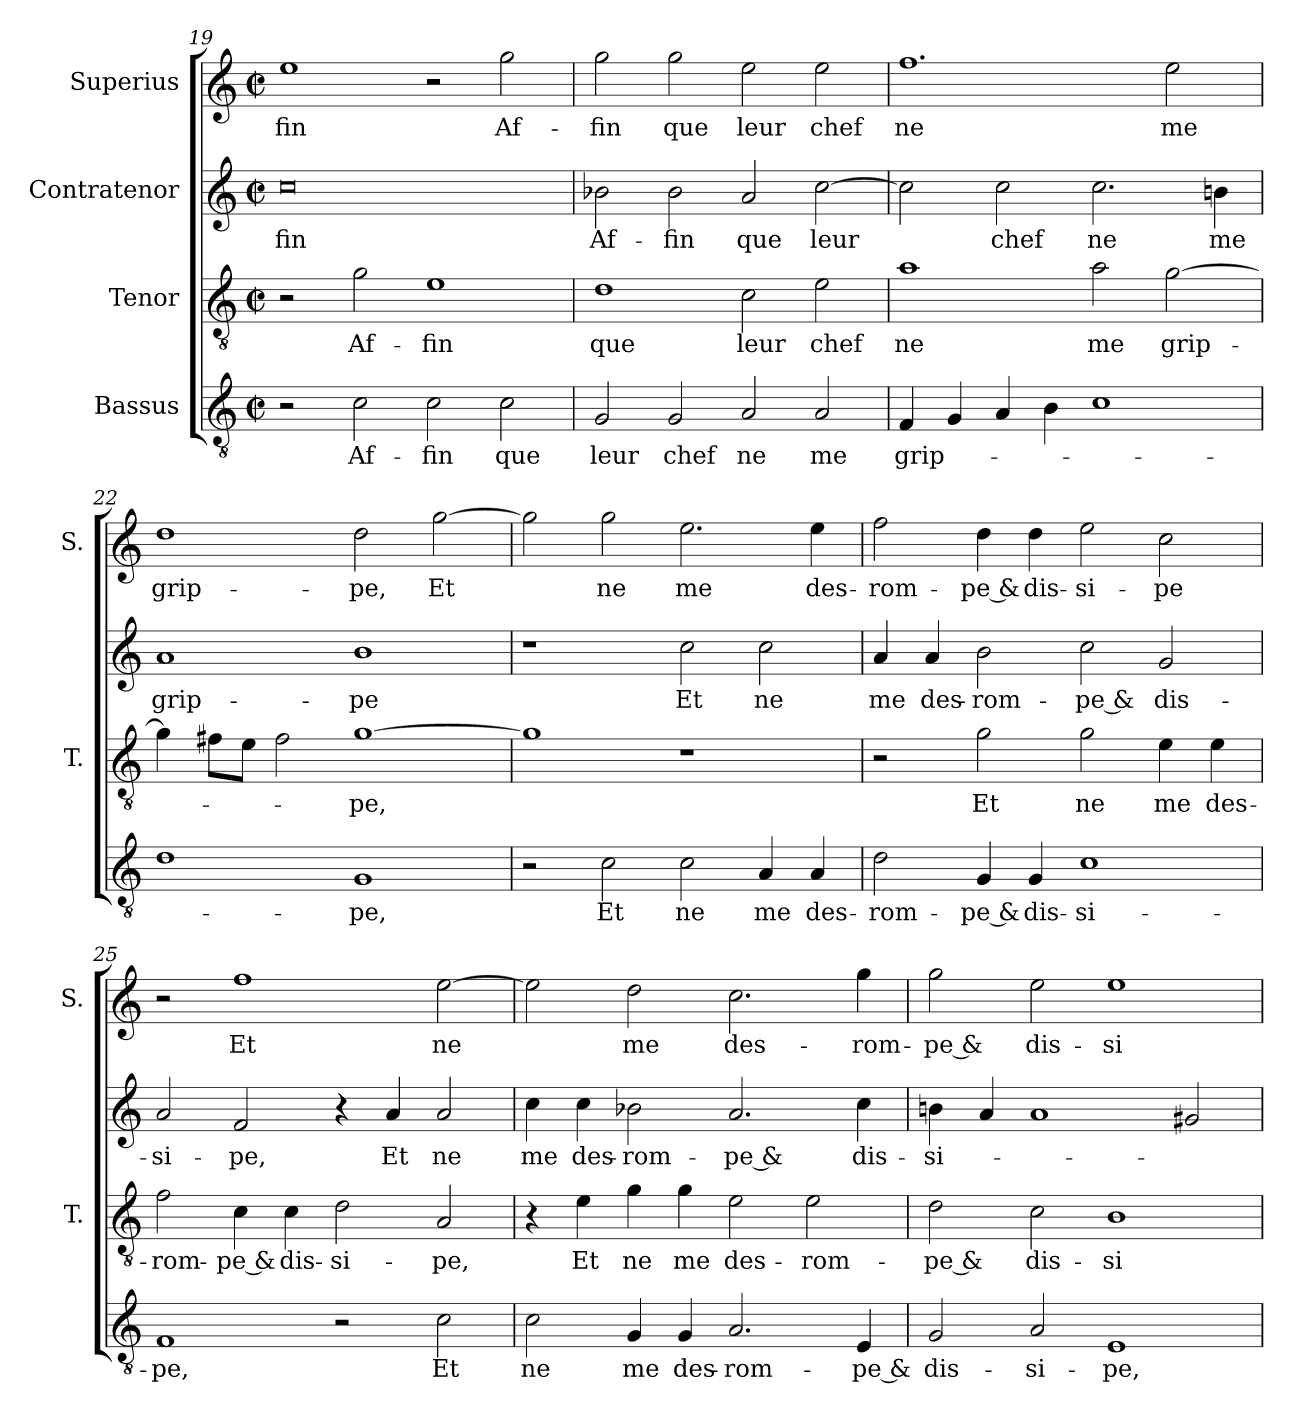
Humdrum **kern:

**kern	**text	**kern	**text	**kern	**text	**kern	**text
*part4	*part4	*part3	*part3	*part2	*part2	*part1	*part1
*staff4	*staff4	*staff3	*staff3	*staff2	*staff2	*staff1	*staff1
*I"Bassus	*	*I"Tenor	*	*I"Contratenor	*	*I"Superius	*
*	*	*I'T.	*	*	*	*I'S.	*
*clefGv2	*	*clefGv2	*	*clefG2	*	*clefG2	*
*k[]	*	*k[]	*	*k[]	*	*k[]	*
*C:	*	*C:	*	*C:	*	*C:	*
*M2/2	*	*M2/2	*	*M2/2	*	*M2/2	*
*met(c|)	*	*met(c|)	*	*met(c|)	*	*met(c|)	*
=19	=19	=19	=19	=19	=19	=19	=19
2r	.	2r	.	0cc\	-fin	1ee\	-fin
2c\	Af-	2g\	Af-	.	.	.	.
2c\	-fin	1e\	-fin	.	.	2r	.
2c\	que	.	.	.	.	2gg\	Af-
=20	=20	=20	=20	=20	=20	=20	=20
2G/	leur	1d\	que	2b-X\	Af-	2gg\	-fin
2G/	chef	.	.	2b-\	-fin	2gg\	que
2A/	ne	2c\	leur	2a/	que	2ee\	leur
2A/	me	2e\	chef	[2cc\	leur	2ee\	chef
=21	=21	=21	=21	=21	=21	=21	=21
4F/	grip-	1a\	ne	2cc\]	.	1.ff\	ne
4G/	.	.	.	.	.	.	.
4A/	.	.	.	2cc\	chef	.	.
4B\	.	.	.	.	.	.	.
1c\	.	2a\	me	2.cc\	ne	.	.
.	.	[2g\	grip-	.	.	2ee\	me
.	.	.	.	4bn\	me	.	.
!!LO:LB:g=z
=22	=22	=22	=22	=22	=22	=22	=22
1d\	.	4g\]	.	1a/	grip-	1dd\	grip-
.	.	8f#X\L	.	.	.	.	.
.	.	8e\J	.	.	.	.	.
.	.	2f#\	.	.	.	.	.
1G/	-pe,	[1g\	-pe,	1b\	-pe	2dd\	-pe,
.	.	.	.	.	.	[2gg\	Et
=23	=23	=23	=23	=23	=23	=23	=23
2r	.	1g\]	.	1r	.	2gg\]	.
2c\	Et	.	.	.	.	2gg\	ne
2c\	ne	1r	.	2cc\	Et	2.ee\	me
4A/	me	.	.	2cc\	ne	.	.
4A/	des-	.	.	.	.	4ee\	des-
=24	=24	=24	=24	=24	=24	=24	=24
2d\	-rom-	2r	.	4a/	me	2ff\	-rom-
.	.	.	.	4a/	des-	.	.
4G/	-pe &	2g\	Et	2b\	-rom-	4dd\	-pe &
4G/	dis-	.	.	.	.	4dd\	dis-
1c\	-si-	2g\	ne	2cc\	-pe &	2ee\	-si-
.	.	4e\	me	2g/	dis-	2cc\	-pe
.	.	4e\	des-	.	.	.	.
=25	=25	=25	=25	=25	=25	=25	=25
1F/	-pe,	2f\	-rom-	2a/	-si-	2r	.
.	.	4c\	-pe &	2f/	-pe,	1ff\	Et
.	.	4c\	dis-	.	.	.	.
2r	.	2d\	-si-	4r	.	.	.
.	.	.	.	4a/	Et	.	.
2c\	Et	2A/	-pe,	2a/	ne	[2ee\	ne
!!LO:LB:g=z
=26	=26	=26	=26	=26	=26	=26	=26
2c\	ne	4r	.	4cc\	me	2ee\]	.
.	.	4e\	Et	4cc\	des-	.	.
4G/	me	4g\	ne	2b-X\	-rom-	2dd\	me
4G/	des-	4g\	me	.	.	.	.
2.A/	-rom-	2e\	des-	2.a/	-pe &	2.cc\	des-
.	.	2e\	-rom-	.	.	.	.
4E/	-pe &	.	.	4cc\	dis-	4gg\	-rom-
=27	=27	=27	=27	=27	=27	=27	=27
2G/	dis-	2d\	-pe &	4bn\	-si-	2gg\	-pe &
.	.	.	.	4a/	.	.	.
2A/	-si-	2c\	dis-	1a/	.	2ee\	dis-
1E/	-pe,	1B\	-si-	.	.	1ee\	-si-
.	.	.	.	2g#X/	.	.	.
=	=	=	=	=	=	=	=
*-	*-	*-	*-	*-	*-	*-	*-
